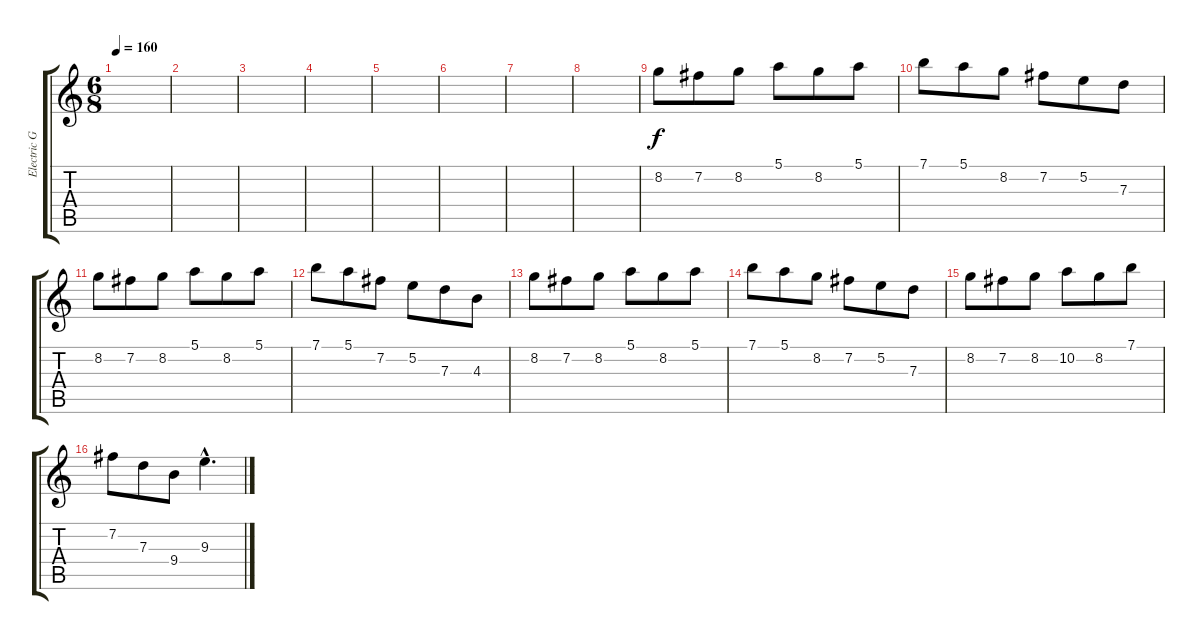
\track ("Electric Guitar 2" "Electric G") {instrument distortionguitar}
\staff {score tabs}
\tuning (E4 B3 G3 D3 A2 E2) {hide}
\ts (6 8)
\tempo 160
\clef g2
\ks c
|
|
|
|
|
|
|
|
8.2.8 7.2.8 8.2.8 5.1.8 8.2.8 5.1.8 |
7.1.8 5.1.8 8.2.8 7.2.8 5.2.8 7.3.8 |
8.2.8 7.2.8 8.2.8 5.1.8 8.2.8 5.1.8 |
7.1.8 5.1.8 7.2.8 5.2.8 7.3.8 4.3.8 |
8.2.8 7.2.8 8.2.8 5.1.8 8.2.8 5.1.8 |
7.1.8 5.1.8 8.2.8 7.2.8 5.2.8 7.3.8 |
8.2.8 7.2.8 8.2.8 10.2.8 8.2.8 7.1.8 |
7.2.8 7.3.8 9.4.8 9.3{hac}.4{d}
